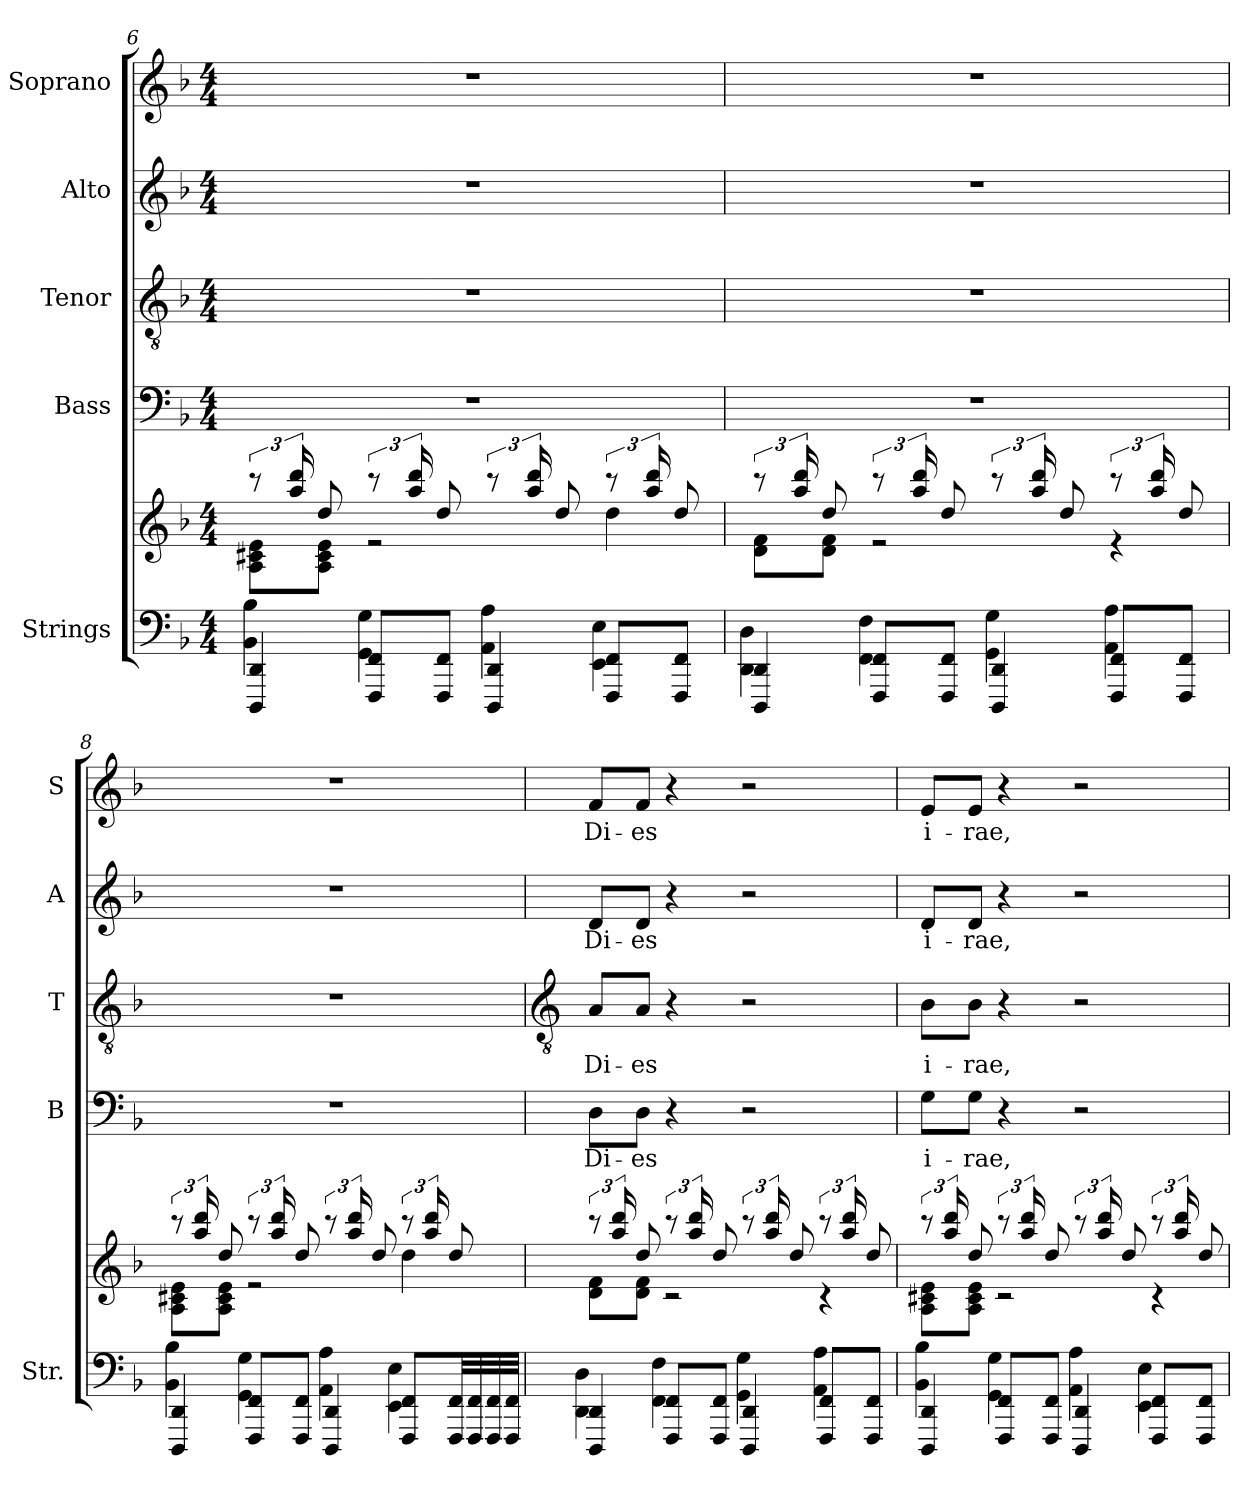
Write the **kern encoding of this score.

**kern	**kern	**kern	**text	**kern	**text	**kern	**text	**kern	**text
*part5	*part5	*part4	*part4	*part3	*part3	*part2	*part2	*part1	*part1
*staff6	*staff5	*staff4	*staff4	*staff3	*staff3	*staff2	*staff2	*staff1	*staff1
*I"Strings	*	*I"Bass	*	*I"Tenor	*	*I"Alto	*	*I"Soprano	*
*I'Str.	*	*I'B	*	*I'T	*	*I'A	*	*I'S	*
!!LO:LB:g=z
*clefF4	*clefG2	*clefF4	*	*clefGv2	*	*clefG2	*	*clefG2	*
*k[b-]	*k[b-]	*k[b-]	*	*k[b-]	*	*k[b-]	*	*k[b-]	*
*F:	*F:	*F:	*	*F:	*	*F:	*	*F:	*
*M4/4	*M4/4	*M4/4	*	*M4/4	*	*M4/4	*	*M4/4	*
=6	=6	=6	=6	=6	=6	=6	=6	=6	=6
*^	*^	*	*	*	*	*	*	*	*
4DDD/ 4DD/	4BB-\ 4B-\	12r	8A\ 8c#X\ 8e\L	1r	.	1r	.	1r	.	1r	.
.	.	24aa/ 24ddd/LL	.	.	.	.	.	.	.	.	.
.	.	8dd/J	8A\ 8c#\ 8e\J	.	.	.	.	.	.	.	.
8FFF/ 8FF/L	4GG\ 4G\	12r	2r	.	.	.	.	.	.	.	.
.	.	24aa/ 24ddd/LL	.	.	.	.	.	.	.	.	.
8FFF/ 8FF/J	.	8dd/J	.	.	.	.	.	.	.	.	.
4DDD/ 4DD/	4AA\ 4A\	12r	.	.	.	.	.	.	.	.	.
.	.	24aa/ 24ddd/LL	.	.	.	.	.	.	.	.	.
.	.	8dd/J	.	.	.	.	.	.	.	.	.
8FFF/ 8FF/L	4EE\ 4E\	12r	4dd\	.	.	.	.	.	.	.	.
.	.	24aa/ 24ddd/LL	.	.	.	.	.	.	.	.	.
8FFF/ 8FF/J	.	8dd/J	.	.	.	.	.	.	.	.	.
=7	=7	=7	=7	=7	=7	=7	=7	=7	=7	=7	=7
4DDD/ 4DD/	4DD\ 4D\	12r	8d\ 8f\L	1r	.	1r	.	1r	.	1r	.
.	.	24aa/ 24ddd/LL	.	.	.	.	.	.	.	.	.
.	.	8dd/J	8d\ 8f\J	.	.	.	.	.	.	.	.
8FFF/ 8FF/L	4FF\ 4F\	12r	2r	.	.	.	.	.	.	.	.
.	.	24aa/ 24ddd/LL	.	.	.	.	.	.	.	.	.
8FFF/ 8FF/J	.	8dd/J	.	.	.	.	.	.	.	.	.
4DDD/ 4DD/	4GG\ 4G\	12r	.	.	.	.	.	.	.	.	.
.	.	24aa/ 24ddd/LL	.	.	.	.	.	.	.	.	.
.	.	8dd/J	.	.	.	.	.	.	.	.	.
8FFF/ 8FF/L	4AA\ 4A\	12r	4r	.	.	.	.	.	.	.	.
.	.	24aa/ 24ddd/LL	.	.	.	.	.	.	.	.	.
8FFF/ 8FF/J	.	8dd/J	.	.	.	.	.	.	.	.	.
=8	=8	=8	=8	=8	=8	=8	=8	=8	=8	=8	=8
4DDD/ 4DD/	4BB-\ 4B-\	12r	8A\ 8c#X\ 8e\L	1r	.	1r	.	1r	.	1r	.
.	.	24aa/ 24ddd/LL	.	.	.	.	.	.	.	.	.
.	.	8dd/J	8A\ 8c#\ 8e\J	.	.	.	.	.	.	.	.
8FFF/ 8FF/L	4GG\ 4G\	12r	2r	.	.	.	.	.	.	.	.
.	.	24aa/ 24ddd/LL	.	.	.	.	.	.	.	.	.
8FFF/ 8FF/J	.	8dd/J	.	.	.	.	.	.	.	.	.
4DDD/ 4DD/	4AA\ 4A\	12r	.	.	.	.	.	.	.	.	.
.	.	24aa/ 24ddd/LL	.	.	.	.	.	.	.	.	.
.	.	8dd/J	.	.	.	.	.	.	.	.	.
8FFF/ 8FF/L	4EE\ 4E\	12r	4dd\	.	.	.	.	.	.	.	.
.	.	24aa/ 24ddd/LL	.	.	.	.	.	.	.	.	.
32FFF/ 32FF/LL	.	8dd/J	.	.	.	.	.	.	.	.	.
32FFF/ 32FF/	.	.	.	.	.	.	.	.	.	.	.
32FFF/ 32FF/	.	.	.	.	.	.	.	.	.	.	.
32FFF/ 32FF/JJJ	.	.	.	.	.	.	.	.	.	.	.
!!LO:LB:g=z
=9	=9	=9	=9	=9	=9	=9	=9	=9	=9	=9	=9
*	*	*	*	*	*	*clefGv2	*	*	*	*	*
!	!	!	!	!	!LO:LY:b	!	!LO:LY:b	!	!LO:LY:b	!	!LO:LY:b
4DDD/ 4DD/	4DD\ 4D\	12r	8d\ 8f\L	8DL	Di-	8AL	Di-	8dL	Di-	8fL	Di-
.	.	24aa/ 24ddd/LL	.	.	.	.	.	.	.	.	.
!	!	!	!	!	!LO:LY:b	!	!LO:LY:b	!	!LO:LY:b	!	!LO:LY:b
.	.	8dd/J	8d\ 8f\J	8DJ	-es	8AJ	-es	8dJ	-es	8fJ	-es
8FFF/ 8FF/L	4FF\ 4F\	12r	2r	4r	.	4r	.	4r	.	4r	.
.	.	24aa/ 24ddd/LL	.	.	.	.	.	.	.	.	.
8FFF/ 8FF/J	.	8dd/J	.	.	.	.	.	.	.	.	.
4DDD/ 4DD/	4GG\ 4G\	12r	.	2r	.	2r	.	2r	.	2r	.
.	.	24aa/ 24ddd/LL	.	.	.	.	.	.	.	.	.
.	.	8dd/J	.	.	.	.	.	.	.	.	.
8FFF/ 8FF/L	4AA\ 4A\	12r	4r	.	.	.	.	.	.	.	.
.	.	24aa/ 24ddd/LL	.	.	.	.	.	.	.	.	.
8FFF/ 8FF/J	.	8dd/J	.	.	.	.	.	.	.	.	.
=10	=10	=10	=10	=10	=10	=10	=10	=10	=10	=10	=10
!	!	!	!	!	!LO:LY:b	!	!LO:LY:b	!	!LO:LY:b	!	!LO:LY:b
4DDD/ 4DD/	4BB-\ 4B-\	12r	8A\ 8c#X\ 8e\L	8GL	i-	8B-L	i-	8dL	i-	8eL	i-
.	.	24aa/ 24ddd/LL	.	.	.	.	.	.	.	.	.
!	!	!	!	!	!LO:LY:b	!	!LO:LY:b	!	!LO:LY:b	!	!LO:LY:b
.	.	8dd/J	8A\ 8c#\ 8e\J	8GJ	-rae,	8B-J	-rae,	8dJ	-rae,	8eJ	-rae,
8FFF/ 8FF/L	4GG\ 4G\	12r	2r	4r	.	4r	.	4r	.	4r	.
.	.	24aa/ 24ddd/LL	.	.	.	.	.	.	.	.	.
8FFF/ 8FF/J	.	8dd/J	.	.	.	.	.	.	.	.	.
4DDD/ 4DD/	4AA\ 4A\	12r	.	2r	.	2r	.	2r	.	2r	.
.	.	24aa/ 24ddd/LL	.	.	.	.	.	.	.	.	.
.	.	8dd/J	.	.	.	.	.	.	.	.	.
8FFF/ 8FF/L	4EE\ 4E\	12r	4r	.	.	.	.	.	.	.	.
.	.	24aa/ 24ddd/LL	.	.	.	.	.	.	.	.	.
8FFF/ 8FF/J	.	8dd/J	.	.	.	.	.	.	.	.	.
*v	*v	*	*	*	*	*	*	*	*	*	*
*	*v	*v	*	*	*	*	*	*	*	*
=	=	=	=	=	=	=	=	=	=
*-	*-	*-	*-	*-	*-	*-	*-	*-	*-
